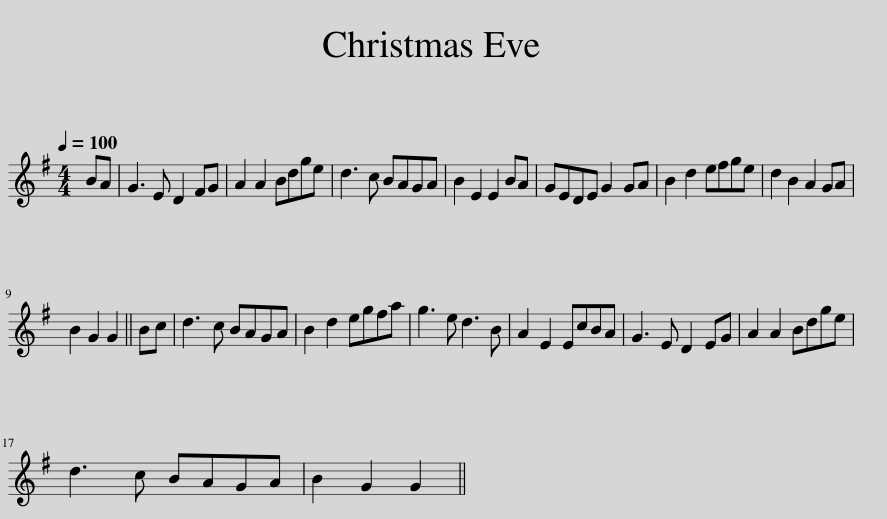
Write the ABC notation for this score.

X:1
L:1/8
Q:1/4=100
M:4/4
I:linebreak $
K:G
V:1 treble
V:1
 BA | G3 E D2 FG | A2 A2 Bdge | d3 c BAGA | B2 E2 E2 BA | %5
 GEDE G2 GA | B2 d2 efge | d2 B2 A2 GA |$ B2 G2 G2 || Bc | %10
 d3 c BAGA | B2 d2 egfa | g3 e d3 B | A2 E2 EcBA | G3 E D2 EG | %15
 A2 A2 Bdge |$ d3 c BAGA | B2 G2 G2 || %18
